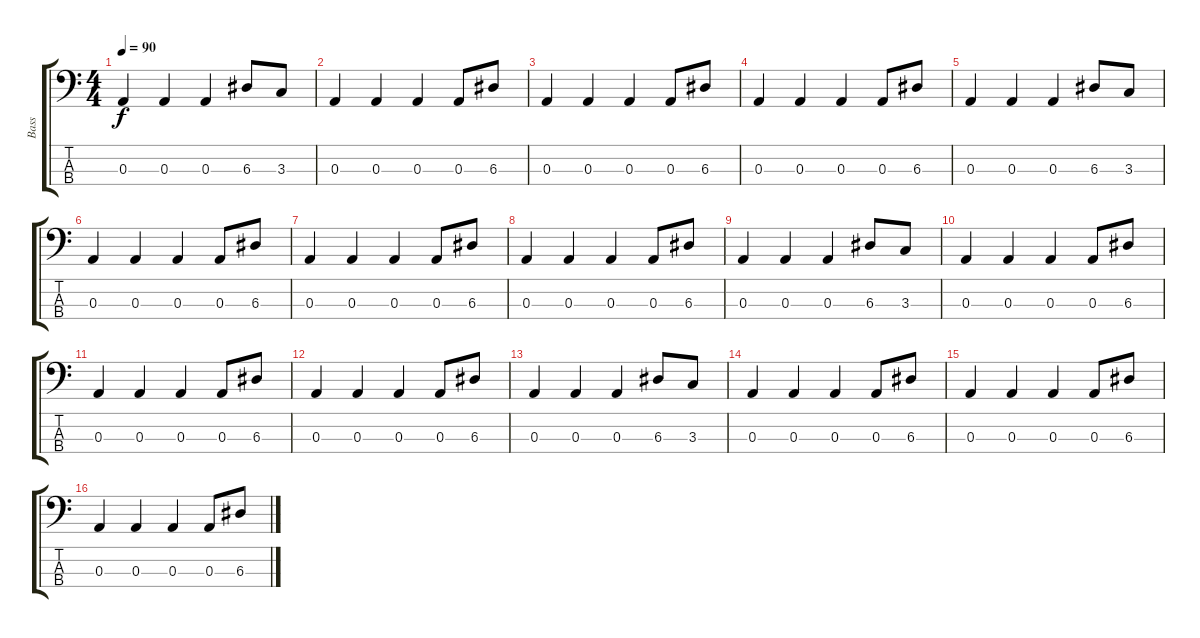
\track ("Bass" "Bass") {instrument electricbassfinger}
\staff {score tabs}
\tuning (G2 D2 A1 E1) {hide}
\ts (4 4)
\tempo 90
\clef f4
\ks c
0.3.4{dy f} 0.3.4 0.3.4 6.3.8 3.3.8 |
0.3.4 0.3.4 0.3.4 0.3.8 6.3.8 |
0.3.4 0.3.4 0.3.4 0.3.8 6.3.8 |
0.3.4 0.3.4 0.3.4 0.3.8 6.3.8 |
0.3.4 0.3.4 0.3.4 6.3.8 3.3.8 |
0.3.4 0.3.4 0.3.4 0.3.8 6.3.8 |
0.3.4 0.3.4 0.3.4 0.3.8 6.3.8 |
0.3.4 0.3.4 0.3.4 0.3.8 6.3.8 |
0.3.4 0.3.4 0.3.4 6.3.8 3.3.8 |
0.3.4 0.3.4 0.3.4 0.3.8 6.3.8 |
0.3.4 0.3.4 0.3.4 0.3.8 6.3.8 |
0.3.4 0.3.4 0.3.4 0.3.8 6.3.8 |
0.3.4 0.3.4 0.3.4 6.3.8 3.3.8 |
0.3.4 0.3.4 0.3.4 0.3.8 6.3.8 |
0.3.4 0.3.4 0.3.4 0.3.8 6.3.8 |
0.3.4 0.3.4 0.3.4 0.3.8 6.3.8
